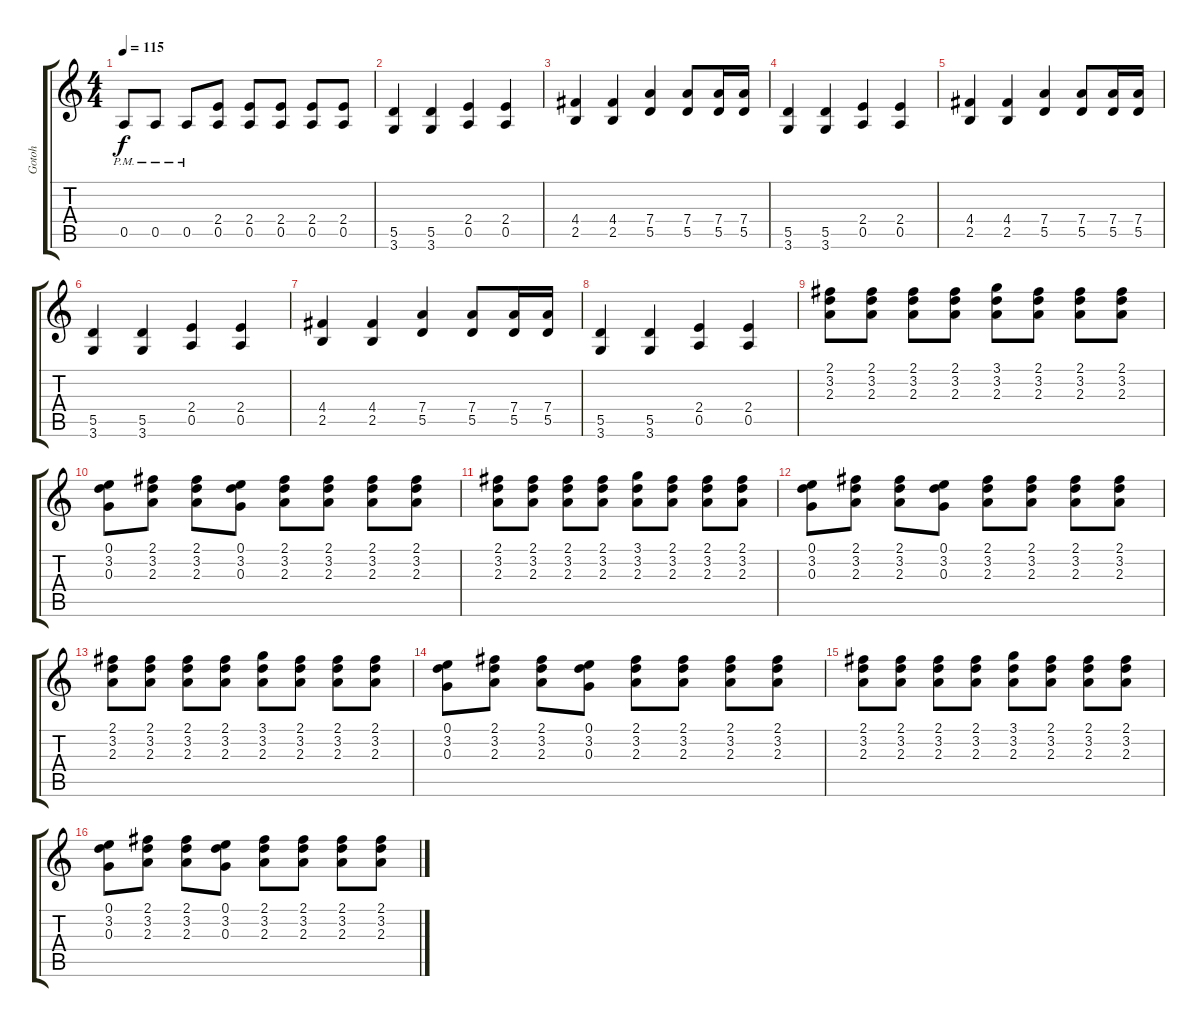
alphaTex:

\track ("Gotoh" "Gotoh") {instrument distortionguitar}
\staff {score tabs}
\tuning (E4 B3 G3 D3 A2 E2) {hide}
\ts (4 4)
\tempo 115
\clef g2
\ks c
0.5{pm}.8{dy f} 0.5{pm}.8 0.5{pm}.8 (2.4 0.5).8 (2.4 0.5).8 (2.4 0.5).8 (2.4 0.5).8 (2.4 0.5).8 |
(5.5 3.6).4 (5.5 3.6).4 (2.4 0.5).4 (2.4 0.5).4 |
(4.4 2.5).4 (4.4 2.5).4 (7.4 5.5).4 (7.4 5.5).8 (7.4 5.5).16 (7.4 5.5).16 |
(5.5 3.6).4 (5.5 3.6).4 (2.4 0.5).4 (2.4 0.5).4 |
(4.4 2.5).4 (4.4 2.5).4 (7.4 5.5).4 (7.4 5.5).8 (7.4 5.5).16 (7.4 5.5).16 |
(5.5 3.6).4 (5.5 3.6).4 (2.4 0.5).4 (2.4 0.5).4 |
(4.4 2.5).4 (4.4 2.5).4 (7.4 5.5).4 (7.4 5.5).8 (7.4 5.5).16 (7.4 5.5).16 |
(5.5 3.6).4 (5.5 3.6).4 (2.4 0.5).4 (2.4 0.5).4 |
(2.1 3.2 2.3).8 (2.1 3.2 2.3).8 (2.1 3.2 2.3).8 (2.1 3.2 2.3).8 (3.1 3.2 2.3).8 (2.1 3.2 2.3).8 (2.1 3.2 2.3).8 (2.1 3.2 2.3).8 |
(0.1 3.2 0.3).8 (2.1 3.2 2.3).8 (2.1 3.2 2.3).8 (0.1 3.2 0.3).8 (2.1 3.2 2.3).8 (2.1 3.2 2.3).8 (2.1 3.2 2.3).8 (2.1 3.2 2.3).8 |
(2.1 3.2 2.3).8 (2.1 3.2 2.3).8 (2.1 3.2 2.3).8 (2.1 3.2 2.3).8 (3.1 3.2 2.3).8 (2.1 3.2 2.3).8 (2.1 3.2 2.3).8 (2.1 3.2 2.3).8 |
(0.1 3.2 0.3).8 (2.1 3.2 2.3).8 (2.1 3.2 2.3).8 (0.1 3.2 0.3).8 (2.1 3.2 2.3).8 (2.1 3.2 2.3).8 (2.1 3.2 2.3).8 (2.1 3.2 2.3).8 |
(2.1 3.2 2.3).8 (2.1 3.2 2.3).8 (2.1 3.2 2.3).8 (2.1 3.2 2.3).8 (3.1 3.2 2.3).8 (2.1 3.2 2.3).8 (2.1 3.2 2.3).8 (2.1 3.2 2.3).8 |
(0.1 3.2 0.3).8 (2.1 3.2 2.3).8 (2.1 3.2 2.3).8 (0.1 3.2 0.3).8 (2.1 3.2 2.3).8 (2.1 3.2 2.3).8 (2.1 3.2 2.3).8 (2.1 3.2 2.3).8 |
(2.1 3.2 2.3).8 (2.1 3.2 2.3).8 (2.1 3.2 2.3).8 (2.1 3.2 2.3).8 (3.1 3.2 2.3).8 (2.1 3.2 2.3).8 (2.1 3.2 2.3).8 (2.1 3.2 2.3).8 |
(0.1 3.2 0.3).8 (2.1 3.2 2.3).8 (2.1 3.2 2.3).8 (0.1 3.2 0.3).8 (2.1 3.2 2.3).8 (2.1 3.2 2.3).8 (2.1 3.2 2.3).8 (2.1 3.2 2.3).8
